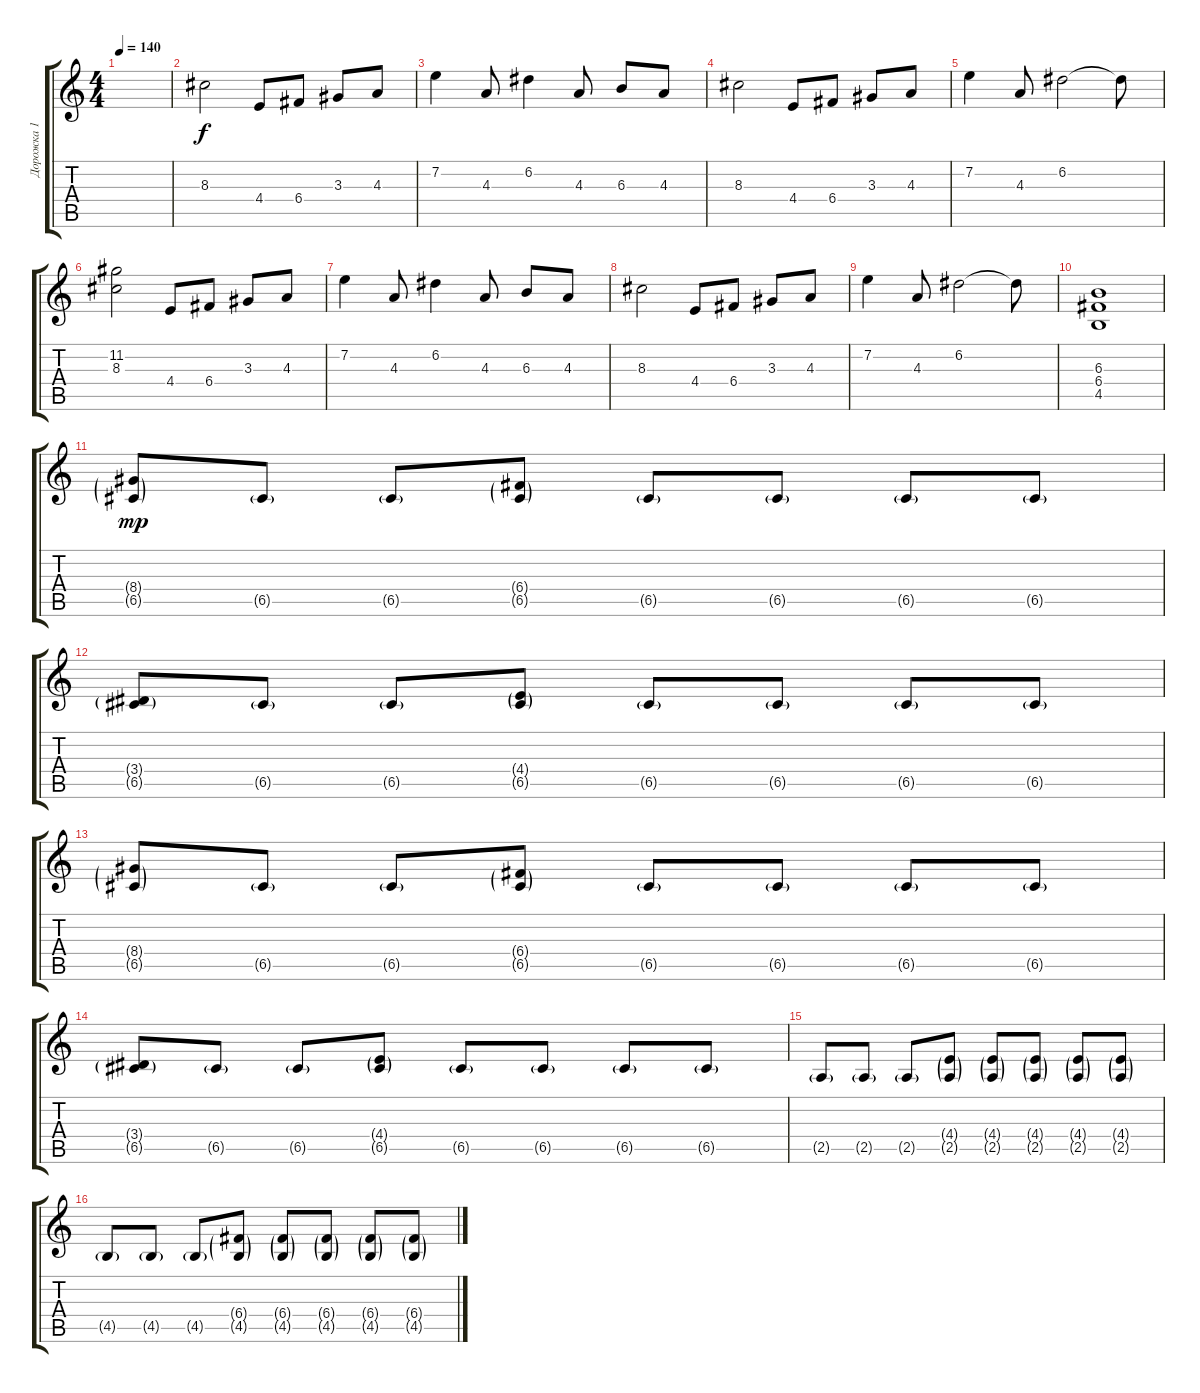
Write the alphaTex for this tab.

\track ("Дорожка 1" "Дорожка 1") {instrument distortionguitar}
\staff {score tabs}
\tuning (D4 A3 F3 C3 G2 D2) {hide}
\ts (4 4)
\tempo 140
\clef g2
\ks c
|
8.3.2 4.4.8 6.4.8 3.3.8 4.3.8 |
7.2.4 4.3.8 6.2.4 4.3.8 6.3.8 4.3.8 |
8.3.2 4.4.8 6.4.8 3.3.8 4.3.8 |
7.2.4 4.3.8 6.2.2 6.2{t}.8 |
(11.2 8.3).2 4.4.8 6.4.8 3.3.8 4.3.8 |
7.2.4 4.3.8 6.2.4 4.3.8 6.3.8 4.3.8 |
8.3.2 4.4.8 6.4.8 3.3.8 4.3.8 |
7.2.4 4.3.8 6.2.2 6.2{t}.8 |
(6.3 6.4 4.5).1 |
(8.4{g} 6.5{g}).8{dy mp} 6.5{g}.8 6.5{g}.8 (6.4{g} 6.5{g}).8 6.5{g}.8 6.5{g}.8 6.5{g}.8 6.5{g}.8 |
(3.4{g} 6.5{g}).8 6.5{g}.8 6.5{g}.8 (4.4{g} 6.5{g}).8 6.5{g}.8 6.5{g}.8 6.5{g}.8 6.5{g}.8 |
(8.4{g} 6.5{g}).8 6.5{g}.8 6.5{g}.8 (6.4{g} 6.5{g}).8 6.5{g}.8 6.5{g}.8 6.5{g}.8 6.5{g}.8 |
(3.4{g} 6.5{g}).8 6.5{g}.8 6.5{g}.8 (4.4{g} 6.5{g}).8 6.5{g}.8 6.5{g}.8 6.5{g}.8 6.5{g}.8 |
2.5{g}.8 2.5{g}.8 2.5{g}.8 (4.4{g} 2.5{g}).8 (4.4{g} 2.5{g}).8 (4.4{g} 2.5{g}).8 (4.4{g} 2.5{g}).8 (4.4{g} 2.5{g}).8 |
4.5{g}.8 4.5{g}.8 4.5{g}.8 (6.4{g} 4.5{g}).8 (6.4{g} 4.5{g}).8 (6.4{g} 4.5{g}).8 (6.4{g} 4.5{g}).8 (6.4{g} 4.5{g}).8
